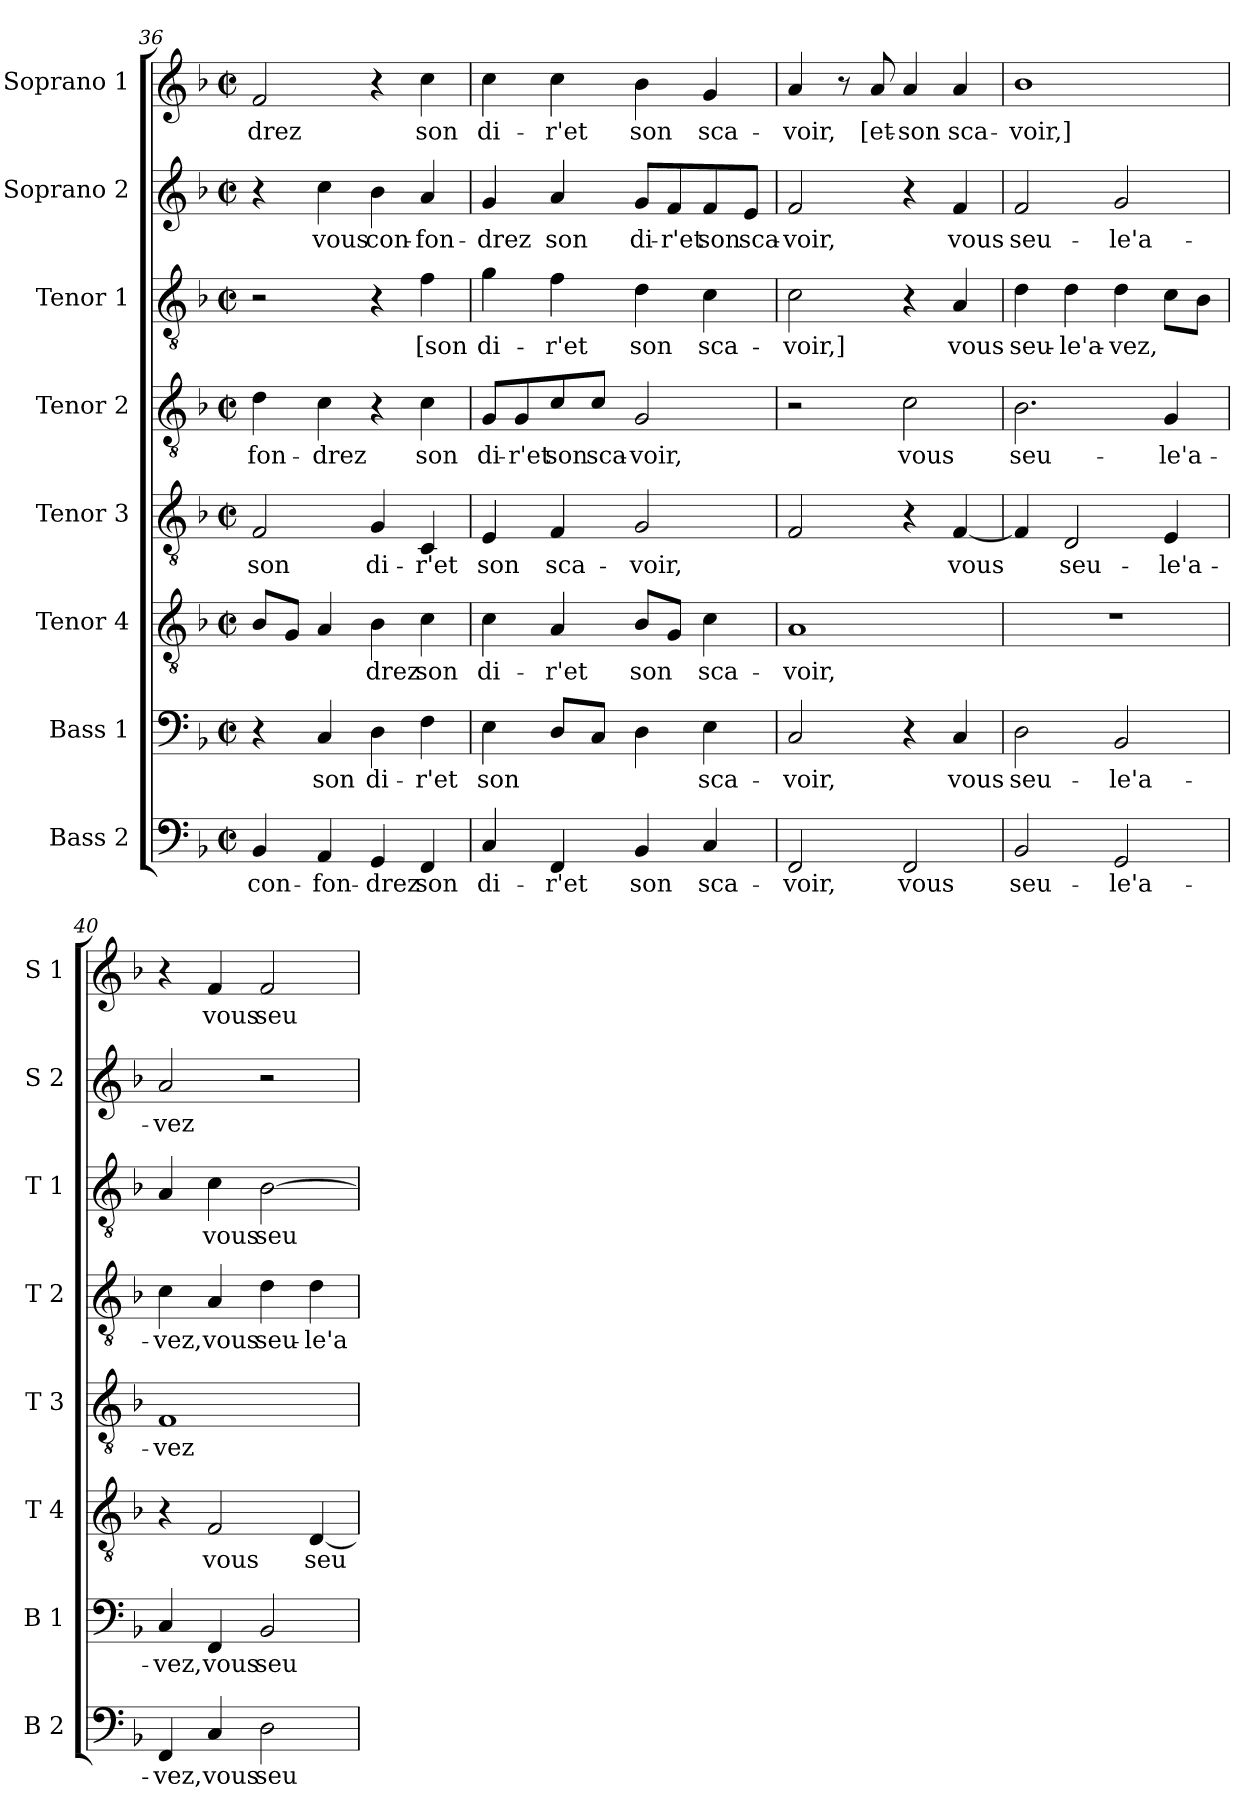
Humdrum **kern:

**kern	**text	**kern	**text	**kern	**text	**kern	**text	**kern	**text	**kern	**text	**kern	**text	**kern	**text
*part8	*part8	*part7	*part7	*part6	*part6	*part5	*part5	*part4	*part4	*part3	*part3	*part2	*part2	*part1	*part1
*staff8	*staff8	*staff7	*staff7	*staff6	*staff6	*staff5	*staff5	*staff4	*staff4	*staff3	*staff3	*staff2	*staff2	*staff1	*staff1
*I"Bass 2	*	*I"Bass 1	*	*I"Tenor 4	*	*I"Tenor 3	*	*I"Tenor 2	*	*I"Tenor 1	*	*I"Soprano 2	*	*I"Soprano 1	*
*I'B 2	*	*I'B 1	*	*I'T 4	*	*I'T 3	*	*I'T 2	*	*I'T 1	*	*I'S 2	*	*I'S 1	*
*clefF4	*	*clefF4	*	*clefGv2	*	*clefGv2	*	*clefGv2	*	*clefGv2	*	*clefG2	*	*clefG2	*
*k[b-]	*	*k[b-]	*	*k[b-]	*	*k[b-]	*	*k[b-]	*	*k[b-]	*	*k[b-]	*	*k[b-]	*
*F:	*	*F:	*	*F:	*	*F:	*	*F:	*	*F:	*	*F:	*	*F:	*
*M2/2	*	*M2/2	*	*M2/2	*	*M2/2	*	*M2/2	*	*M2/2	*	*M2/2	*	*M2/2	*
*met(c|)	*	*met(c|)	*	*met(c|)	*	*met(c|)	*	*met(c|)	*	*met(c|)	*	*met(c|)	*	*met(c|)	*
=36	=36	=36	=36	=36	=36	=36	=36	=36	=36	=36	=36	=36	=36	=36	=36
4BB-/	con-	4r	.	8B-/L	.	2F/	son	4d\	-fon-	2r	.	4r	.	2f/	-drez
.	.	.	.	8G/J	.	.	.	.	.	.	.	.	.	.	.
4AA/	-fon-	4C/	son	4A/	.	.	.	4c\	-drez	.	.	4cc\	vous	.	.
4GG/	-drez	4D\	di-	4B-\	-drez	4G/	di-	4r	.	4r	.	4b-\	con-	4r	.
4FF/	son	4F\	-r'et	4c\	son	4C/	-r'et	4c\	son	4f\	[son	4a/	-fon-	4cc\	son
!!LO:LB:g=z
=37	=37	=37	=37	=37	=37	=37	=37	=37	=37	=37	=37	=37	=37	=37	=37
4C/	di-	4E\	son	4c\	di-	4E/	son	8G/L	di-	4g\	di-	4g/	-drez	4cc\	di-
.	.	.	.	.	.	.	.	8G/	-r'et	.	.	.	.	.	.
4FF/	-r'et	8D/L	.	4A/	-r'et	4F/	sca-	8c/	son	4f\	-r'et	4a/	son	4cc\	-r'et
.	.	8C/J	.	.	.	.	.	8c/J	sca-	.	.	.	.	.	.
4BB-/	son	4D\	.	8B-/L	son	2G/	-voir,	2G/	-voir,	4d\	son	8g/L	di-	4b-\	son
.	.	.	.	8G/J	.	.	.	.	.	.	.	8f/	-r'et	.	.
4C/	sca-	4E\	sca-	4c\	sca-	.	.	.	.	4c\	sca-	8f/	son	4g/	sca-
.	.	.	.	.	.	.	.	.	.	.	.	8e/J	sca-	.	.
=38	=38	=38	=38	=38	=38	=38	=38	=38	=38	=38	=38	=38	=38	=38	=38
2FF/	-voir,	2C/	-voir,	1A	-voir,	2F/	.	2r	.	2c\	-voir,]	2f/	-voir,	4a/	-voir,
.	.	.	.	.	.	.	.	.	.	.	.	.	.	8r	.
.	.	.	.	.	.	.	.	.	.	.	.	.	.	8a/	[et-
2FF/	vous	4r	.	.	.	4r	.	2c\	vous	4r	.	4r	.	4a/	-son
.	.	4C/	vous	.	.	[4F/	vous	.	.	4A/	vous	4f/	vous	4a/	sca-
=39	=39	=39	=39	=39	=39	=39	=39	=39	=39	=39	=39	=39	=39	=39	=39
2BB-/	seu-	2D\	seu-	1r	.	4F/]	.	2.B-\	seu-	4d\	seu-	2f/	seu-	1b-	-voir,]
.	.	.	.	.	.	2D/	seu-	.	.	4d\	-le'a-	.	.	.	.
2GG/	-le'a-	2BB-/	-le'a-	.	.	.	.	.	.	4d\	-vez,	2g/	-le'a-	.	.
.	.	.	.	.	.	4E/	-le'a-	4G/	-le'a-	8c\L	.	.	.	.	.
.	.	.	.	.	.	.	.	.	.	8B-\J	.	.	.	.	.
=40	=40	=40	=40	=40	=40	=40	=40	=40	=40	=40	=40	=40	=40	=40	=40
4FF/	-vez,	4C/	-vez,	4r	.	1F	-vez	4c\	-vez,	4A/	.	2a/	-vez	4r	.
4C/	vous	4FF/	vous	2F/	vous	.	.	4A/	vous	4c\	vous	.	.	4f/	vous
2D\	seu-	2BB-/	seu-	.	.	.	.	4d\	seu-	[2B-\	seu-	2r	.	2f/	seu-
.	.	.	.	[4D/	seu-	.	.	4d\	-le'a-	.	.	.	.	.	.
=	=	=	=	=	=	=	=	=	=	=	=	=	=	=	=
*-	*-	*-	*-	*-	*-	*-	*-	*-	*-	*-	*-	*-	*-	*-	*-
